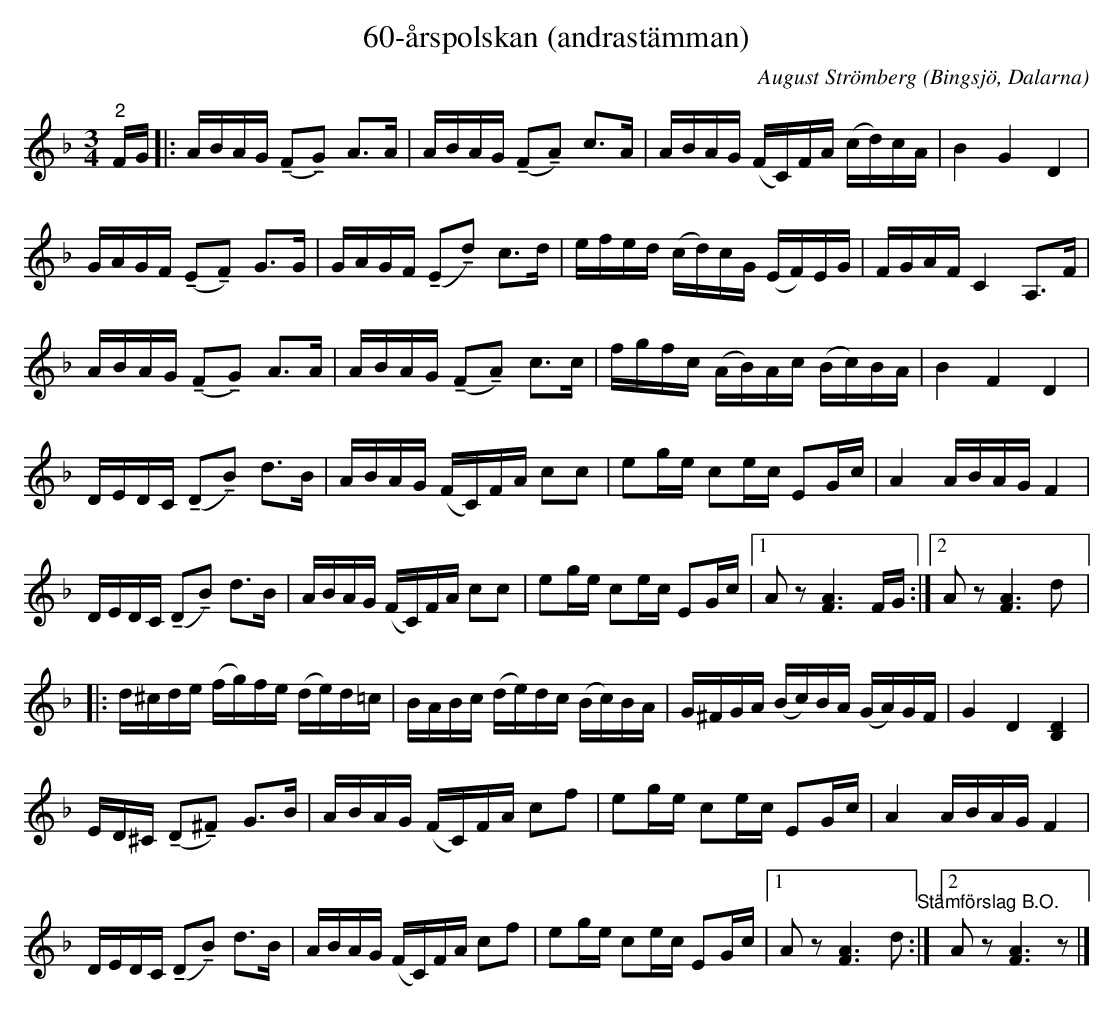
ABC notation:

X:1
T:60-årspolskan (andrastämman)
C:August Strömberg
O:Bingsjö, Dalarna
L:1/16
M:3/4
U:t=tenuto
K:F
V:2
"^2" FG |: ABAG (tF2tG2) A2>A2 | ABAG (tF2tA2) c2>A2 | ABAG (FC)FA (cd)cA | B4 G4 D4 |
GAGF (tE2tF2) G2>G2 | GAGF (tE2td2) c2>d2 | efed (cd)cG (EF)EG | FGAF C4 A,2>F2 |
ABAG (tF2tG2) A2>A2 | ABAG (tF2tA2) c2>c2 | fgfc (AB)Ac (Bc)BA | B4 F4 D4 |
DEDC (tD2tB2) d2>B2 | ABAG (FC)FA c2c2 | e2ge c2ec E2Gc | A4 ABAG F4 |
DEDC (tD2tB2) d2>B2 | ABAG (FC)FA c2c2 | e2ge c2ec E2Gc |1  A2 z2 [FA]6 FG :|2 A2 z2 [FA]6 d2 |:
d^cde (fg)fe (de)d=c | BABc (de)dc (Bc)BA |  G^FGA (Bc)BA (GA)GF | G4 D4 [B,D]4 |
ED^C (tD2t^F2) G2>B2 | ABAG (FC)FA c2f2 | e2ge c2ec E2Gc | A4 ABAG F4 |
DEDC (tD2tB2) d2>B2 | ABAG (FC)FA c2f2 | e2ge c2ec E2Gc |1 A2 z2 [FA]6 d2"^Stämförslag B.O." :|2 A2 z2 [FA]6 z2 |]
